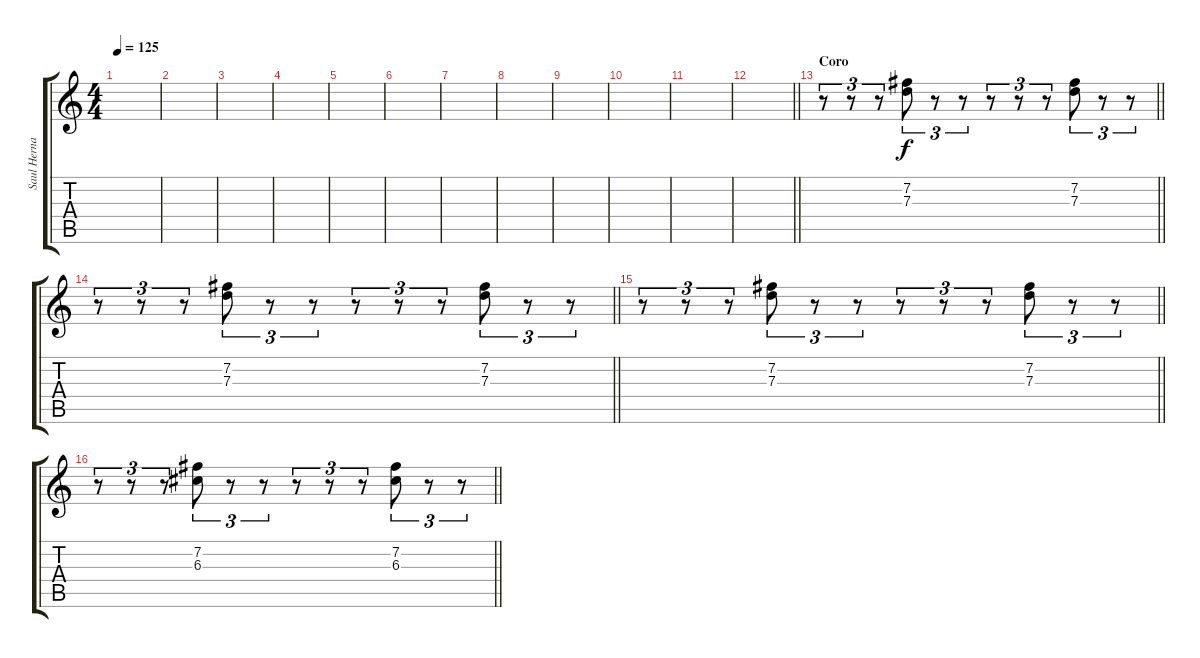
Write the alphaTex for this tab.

\track ("Saul Hernandez" "Saul Herna") {instrument distortionguitar}
\staff {score tabs}
\tuning (E4 B3 G3 D3 A2 E2) {hide}
\ts (4 4)
\tempo 125
\clef g2
\ks c
|
|
|
|
|
|
|
|
|
|
|
\barLineRight lightlight
|
\section ("" "Coro")
\barLineRight lightlight
r.8{tu (3 2) instrument distortionguitar} r.8{tu (3 2)} r.8{tu (3 2)} (7.2 7.3).8{tu (3 2)} r.8{tu (3 2)} r.8{tu (3 2)} r.8{tu (3 2)} r.8{tu (3 2)} r.8{tu (3 2)} (7.2 7.3).8{tu (3 2)} r.8{tu (3 2)} r.8{tu (3 2)} |
\barLineRight lightlight
r.8{tu (3 2)} r.8{tu (3 2)} r.8{tu (3 2)} (7.2 7.3).8{tu (3 2)} r.8{tu (3 2)} r.8{tu (3 2)} r.8{tu (3 2)} r.8{tu (3 2)} r.8{tu (3 2)} (7.2 7.3).8{tu (3 2)} r.8{tu (3 2)} r.8{tu (3 2)} |
\barLineRight lightlight
r.8{tu (3 2)} r.8{tu (3 2)} r.8{tu (3 2)} (7.2 7.3).8{tu (3 2)} r.8{tu (3 2)} r.8{tu (3 2)} r.8{tu (3 2)} r.8{tu (3 2)} r.8{tu (3 2)} (7.2 7.3).8{tu (3 2)} r.8{tu (3 2)} r.8{tu (3 2)} |
\barLineRight lightlight
r.8{tu (3 2)} r.8{tu (3 2)} r.8{tu (3 2)} (7.2 6.3).8{tu (3 2)} r.8{tu (3 2)} r.8{tu (3 2)} r.8{tu (3 2)} r.8{tu (3 2)} r.8{tu (3 2)} (7.2 6.3).8{tu (3 2)} r.8{tu (3 2)} r.8{tu (3 2)}
